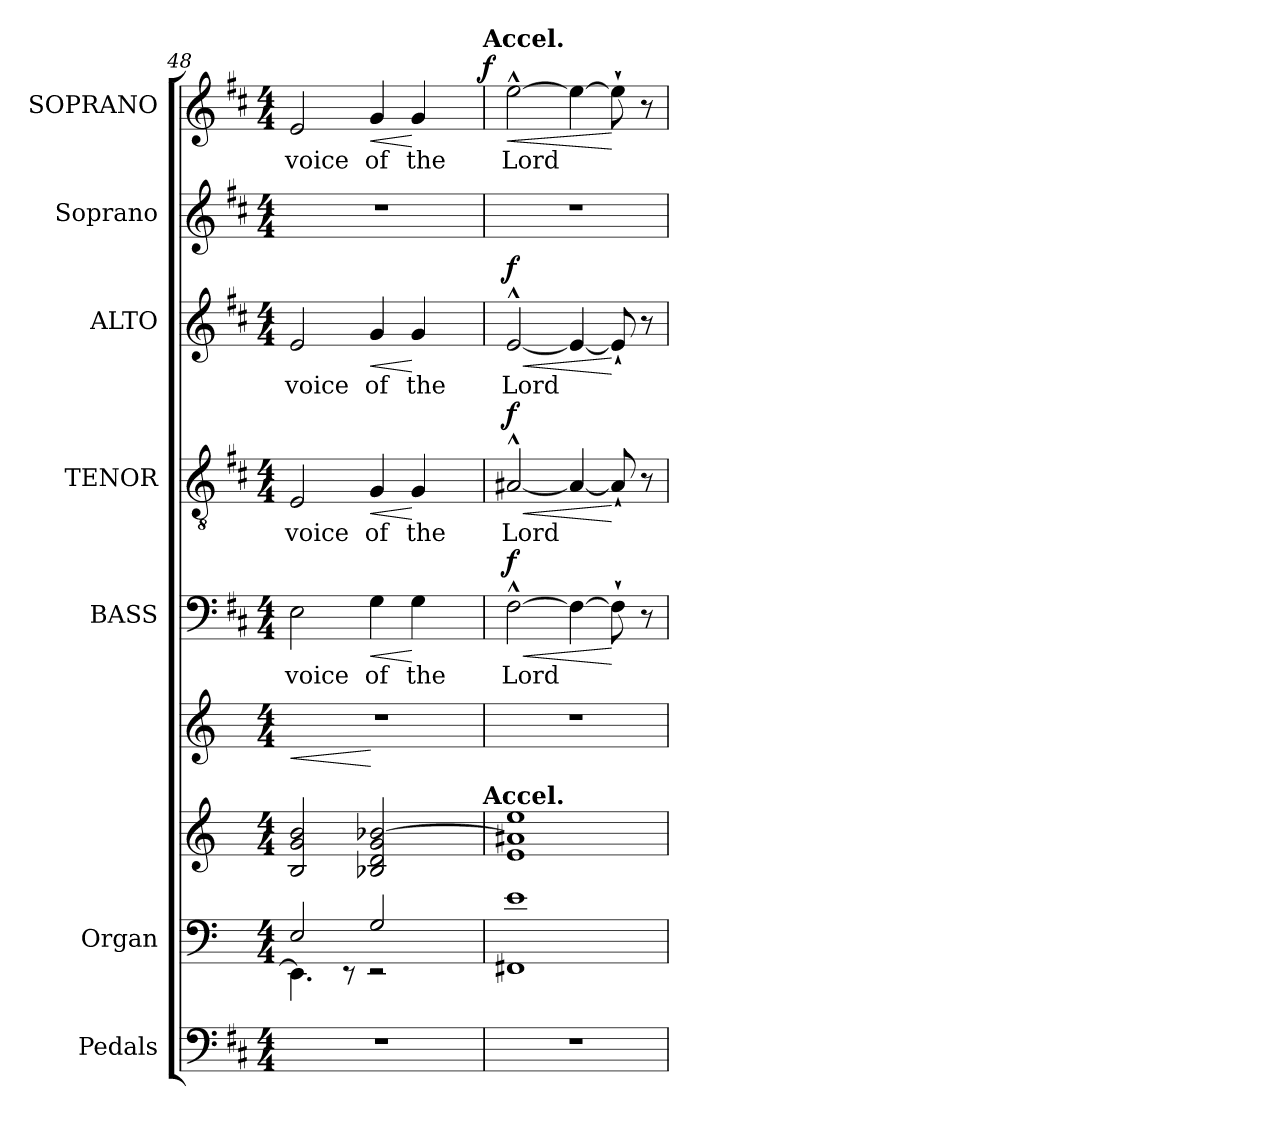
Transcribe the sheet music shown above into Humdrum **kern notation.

**kern	**kern	**kern	**kern	**dynam	**kern	**text	**dynam	**kern	**text	**dynam	**kern	**text	**dynam	**kern	**kern	**text	**dynam
*part7	*part6	*part6	*part6	*part6	*part5	*part5	*part5	*part4	*part4	*part4	*part3	*part3	*part3	*part2	*part1	*part1	*part1
*staff9	*staff8	*staff7	*staff6	*staff6/7/8	*staff5	*staff5	*staff5	*staff4	*staff4	*staff4	*staff3	*staff3	*staff3	*staff2	*staff1	*staff1	*staff1
*I"Pedals	*I"Organ	*	*	*	*I"BASS	*	*	*I"TENOR	*	*	*I"ALTO	*	*	*I"Soprano	*I"SOPRANO	*	*
*I'Ped.	*I'Org.	*	*	*	*I'B.	*	*	*I'T.	*	*	*I'A.	*	*	*I'S.	*I'S.	*	*
*clefF4	*clefF4	*clefG2	*clefG2	*	*clefF4	*	*	*clefGv2	*	*	*clefG2	*	*	*clefG2	*clefG2	*	*
*	*	*	*	*	*	*	*	*ITrd7c12	*	*	*	*	*	*	*	*	*
*k[f#c#]	*k[]	*k[]	*k[]	*	*k[f#c#]	*	*	*k[f#c#]	*	*	*k[f#c#]	*	*	*k[f#c#]	*k[f#c#]	*	*
*D:	*C:	*C:	*C:	*	*D:	*	*	*D:	*	*	*D:	*	*	*D:	*D:	*	*
*M4/4	*M4/4	*M4/4	*M4/4	*	*M4/4	*	*	*M4/4	*	*	*M4/4	*	*	*M4/4	*M4/4	*	*
*MM60	*MM60	*MM60	*MM60	*	*MM60	*	*	*MM60	*	*	*MM60	*	*	*MM60	*MM60	*	*
=48	=48	=48	=48	=48	=48	=48	=48	=48	=48	=48	=48	=48	=48	=48	=48	=48	=48
*	*^	*	*	*	*	*	*	*	*	*	*	*	*	*	*	*	*
!	!	!	!	!	!LO:HP:b	!	!	!	!	!	!	!	!	!	!	!	!	!
!	!	!	!	!	!	!	!LO:LY:b:color=#000000	!	!	!	!	!	!	!	!	!	!	!
!	!	!	!	!	!	!	!	!	!	!LO:LY:b:color=#000000	!	!	!	!	!	!	!	!
!	!	!	!	!	!	!	!	!	!	!	!	!	!LO:LY:b:color=#000000	!	!	!	!	!
!	!	!	!	!	!	!	!	!	!	!	!	!	!	!	!	!LO:TX:a:B:t=Lento	!	!
!	!	!	!LO:TX:a:B:t=Lento	!	!	!	!	!	!	!	!	!	!	!	!	!	!	!
!	!	!	!	!	!	!	!	!	!	!	!	!	!	!	!	!	!LO:LY:b:color=#000000	!
*	*	*	*^	*	*	*	*	*	*	*	*	*	*	*	*	*^	*	*
1r	2Ei/	4.EEi\]	2Bi/ 2gi 2bi	2ryy	1r	<	2Ei\	voice	.	2EEi/	voice	.	2ei/	voice	.	1r	2ei/	2ryy	voice	.
.	.	8r	.	.	.	.	.	.	.	.	.	.	.	.	.	.	.	.	.	.
!	!	!	!	!	!	!	!	!LO:LY:b:color=#000000	!LO:HP:b	!	!	!	!	!	!	!	!	!	!	!
!	!	!	!	!	!	!	!	!	!	!	!LO:LY:b:color=#000000	!LO:HP:b	!	!	!	!	!	!	!	!
!	!	!	!	!	!	!	!	!	!	!	!	!	!	!LO:LY:b:color=#000000	!LO:HP:b	!	!	!	!	!
!	!	!	!	!	!	!	!	!	!	!	!	!	!	!	!	!	!	!	!LO:LY:b:color=#000000	!LO:HP:b
.	2Gi/	2r	2B-Xi/ 2di 2gi [2b-Xi	4ryy	.	[	4Gi\	of	<	4GGi/	of	<	4gi/	of	<	.	4gi/	4ryy	of	<
!	!	!	!	!	!	!	!	!LO:LY:b:color=#000000	!	!	!	!	!	!	!	!	!	!	!	!
!	!	!	!	!	!	!	!	!	!	!	!LO:LY:b:color=#000000	!	!	!	!	!	!	!	!	!
!	!	!	!	!	!	!	!	!	!	!	!	!	!	!LO:LY:b:color=#000000	!	!	!	!	!	!
!	!	!	!	!	!	!	!	!	!	!	!	!	!	!	!	!	!	!	!LO:LY:b:color=#000000	!
.	.	.	.	8ryy	.	.	4Gi\	the	[	4GGi/	the	[	4gi/	the	[	.	4gi/	8ryy	the	[
.	.	.	.	16ryy	.	.	.	.	.	.	.	.	.	.	.	.	.	16ryy	.	.
.	.	.	.	32ryy	.	.	.	.	.	.	.	.	.	.	.	.	.	32ryy	.	.
.	.	.	.	64ryy	.	.	.	.	.	.	.	.	.	.	.	.	.	64ryy	.	.
.	.	.	.	128...ryy	.	.	.	.	.	.	.	.	.	.	.	.	.	128...ryy	.	.
!	!	!	!	!	!	!	!	!	!	!	!	!	!	!	!	!	!	!LO:TX:a:B:t=Accel.	!	!
!	!	!	!	!LO:TX:a:B:t=Accel.	!	!	!	!	!	!	!	!	!	!	!	!	!	!	!	!
.	.	.	.	1024ryy	.	.	.	.	.	.	.	.	.	.	.	.	.	1024ryy	.	f
*	*	*	*v	*v	*	*	*	*	*	*	*	*	*	*	*	*	*v	*v	*	*
=49	=49	=49	=49	=49	=49	=49	=49	=49	=49	=49	=49	=49	=49	=49	=49	=49	=49	=49
*	*	*	*^	*	*	*	*	*	*	*	*	*	*	*	*	*^	*	*
!	!	!	!	!	!	!	!	!LO:LY:b:color=#000000	!LO:HP:b	!	!	!	!	!	!	!	!	!	!	!
*	*	*	*v	*v	*	*	*	*	*	*	*	*	*	*	*	*	*v	*v	*	*
*	*	*	*^	*	*	*	*	*	*	*	*	*	*	*	*	*^	*	*
!	!	!	!	!	!	!	!	!	!	!	!LO:LY:b:color=#000000	!LO:HP:b	!	!	!	!	!	!	!	!
*	*	*	*v	*v	*	*	*	*	*	*	*	*	*	*	*	*	*v	*v	*	*
*	*	*	*^	*	*	*	*	*	*	*	*	*	*	*	*	*^	*	*
!	!	!	!	!	!	!	!	!	!	!	!	!	!	!LO:LY:b:color=#000000	!LO:HP:b	!	!	!	!	!
*	*	*	*v	*v	*	*	*	*	*	*	*	*	*	*	*	*	*v	*v	*	*
*	*	*	*^	*	*	*	*	*	*	*	*	*	*	*	*	*^	*	*
!	!	!	!	!	!	!	!	!	!	!	!	!	!	!	!	!	!	!	!LO:LY:b:color=#000000	!LO:HP:b
*	*	*	*v	*v	*	*	*	*	*	*	*	*	*	*	*	*	*v	*v	*	*
1r	1ei	1FF#i	1ei 1a#Xi] 1eei	1r	.	[2F#^^i\	Lord	< f	[2AA#X^^i/	Lord	< f	[2e^^i/	Lord	< f	1r	[2ee^^i\	Lord	<
.	.	.	.	.	.	4F#i\_	.	.	4AA#i/_	.	.	4ei/_	.	.	.	4eei\_	.	.
.	.	.	.	.	.	8F#`i\]	.	[	8AA#`i/]	.	[	8e`i/]	.	[	.	8ee`i\]	.	[
.	.	.	.	.	.	8r	.	.	8r	.	.	8r	.	.	.	8r	.	.
*	*v	*v	*	*	*	*	*	*	*	*	*	*	*	*	*	*	*	*
=	=	=	=	=	=	=	=	=	=	=	=	=	=	=	=	=	=
*-	*-	*-	*-	*-	*-	*-	*-	*-	*-	*-	*-	*-	*-	*-	*-	*-	*-
